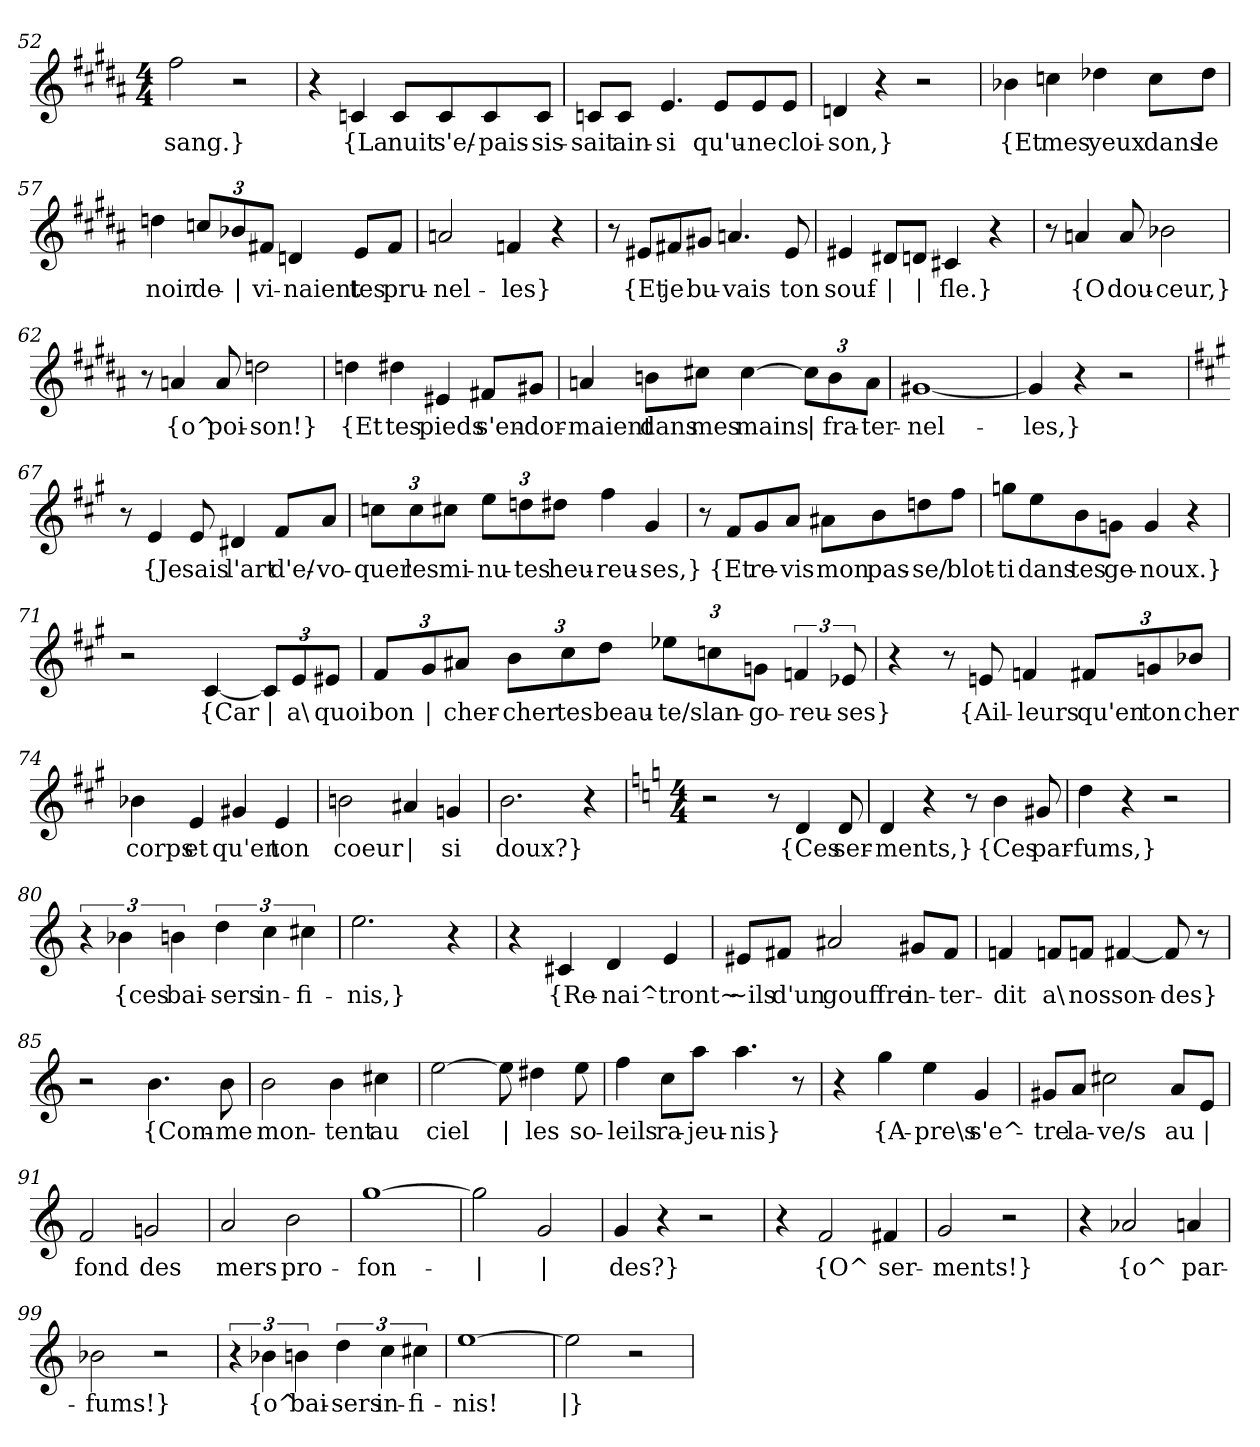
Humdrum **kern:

**kern	**text
*part1	*part1
*staff1	*staff1
*clefG2	*
*k[f#c#g#d#a#]	*
*M4/4	*
=52	=52
!	!LO:LY:b
2ff#\	sang.}
2r	.
!!LO:LB:g=z
=53	=53
4r	.
!	!LO:LY:b
4c/	{La
!	!LO:LY:b
8c/L	nuit
!	!LO:LY:b
8c/	s'e/-
!	!LO:LY:b
8c/	-pais-
!	!LO:LY:b
8c/J	-sis-
=54	=54
!	!LO:LY:b
8c/L	-sait
!	!LO:LY:b
8c/J	ain-
!	!LO:LY:b
4.e/	-si
!	!LO:LY:b
8e/L	qu'u-
!	!LO:LY:b
8e/	-ne
!	!LO:LY:b
8e/J	cloi-
=55	=55
!	!LO:LY:b
4d/	-son,}
4r	.
2r	.
=56	=56
!	!LO:LY:b
4b-\	{Et
!	!LO:LY:b
4cc\	mes
!	!LO:LY:b
4dd-X\	yeux
!	!LO:LY:b
8cc\L	dans
!	!LO:LY:b
8dd-\J	le
!!LO:LB:g=z
=57	=57
!	!LO:LY:b
4ddn\	noir
*Xbrackettup	*
!	!LO:LY:b
12cc/L	de-
!	!LO:LY:b
12b-/	|
!	!LO:LY:b
12f#X/J	vi-
!	!LO:LY:b
4d/	-naient
!	!LO:LY:b
8e/L	tes
!	!LO:LY:b
8f#/J	pru-
=58	=58
!	!LO:LY:b
2a/	-nel-
!	!LO:LY:b
4fn/	-les}
4r	.
=59	=59
8r	.
!	!LO:LY:b
8e#X/L	{Et
!	!LO:LY:b
8f#X/	je
!	!LO:LY:b
8g#X/J	bu-
!	!LO:LY:b
4.a/	-vais
!	!LO:LY:b
8e#/	ton
=60	=60
!	!LO:LY:b
4e#X/	souf-
!	!LO:LY:b
8d#X/L	|
!	!LO:LY:b
8dn/J	|
!	!LO:LY:b
4c#X/	-fle.}
4r	.
!!LO:LB:g=z
=61	=61
8r	.
!	!LO:LY:b
4a/	{O
!	!LO:LY:b
8a/	dou-
!	!LO:LY:b
2b-\	-ceur,}
=62	=62
8r	.
!	!LO:LY:b
4a/	{o^
!	!LO:LY:b
8a/	poi-
!	!LO:LY:b
2dd\	-son!}
=63	=63
!	!LO:LY:b
4dd\	{Et
!	!LO:LY:b
4dd#X\	tes
!	!LO:LY:b
4e#X/	pieds
!	!LO:LY:b
8f#X/L	s'en-
!	!LO:LY:b
8g#X/J	-dor-
=64	=64
!	!LO:LY:b
4a/	-maient
!	!LO:LY:b
8bn\L	dans
!	!LO:LY:b
8cc#X\J	mes
!	!LO:LY:b
[4cc#\	mains
!	!LO:LY:b
12cc#\L]	|
!	!LO:LY:b
12b\	fra-
!	!LO:LY:b
12a\J	-ter-
!!LO:LB:g=z
=65	=65
!	!LO:LY:b
[1g#X	-nel-
=66	=66
!	!LO:LY:b
4g#/]	-les,}
4r	.
2r	.
=67	=67
*k[f#c#g#]	*
8r	.
!	!LO:LY:b
4e/	{Je
!	!LO:LY:b
8e/	sais
!	!LO:LY:b
4d#X/	l'art
!	!LO:LY:b
8f#/L	d'e/-
!	!LO:LY:b
8a/J	-vo-
=68	=68
!	!LO:LY:b
12ccn\L	-quer
!	!LO:LY:b
12cc\	les
!	!LO:LY:b
12cc#X\J	mi-
!	!LO:LY:b
12ee\L	-nu-
!	!LO:LY:b
12ddn\	-tes
!	!LO:LY:b
12dd#X\J	heu-
!	!LO:LY:b
4ff#\	-reu-
!	!LO:LY:b
4g#/	-ses,}
!!LO:LB:g=z
=69	=69
8r	.
!	!LO:LY:b
8f#/L	{Et
!	!LO:LY:b
8g#/	re-
!	!LO:LY:b
8a/J	-vis
!	!LO:LY:b
8a#X\L	mon
!	!LO:LY:b
8b\	pas-
!	!LO:LY:b
8ddn\	-se/
!	!LO:LY:b
8ff#\J	blot-
=70	=70
!	!LO:LY:b
8ggn\L	-ti
!	!LO:LY:b
8ee\	dans
!	!LO:LY:b
8b\	tes
!	!LO:LY:b
8gn\J	ge-
!	!LO:LY:b
4g/	-noux.}
4r	.
=71	=71
2r	.
!	!LO:LY:b
[4c#/	{Car
!	!LO:LY:b
12c#/L]	|
!	!LO:LY:b
12e/	a\
!	!LO:LY:b
12e#X/J	quoi
!!LO:LB:g=z
=72	=72
!	!LO:LY:b
12f#/L	bon
!	!LO:LY:b
12g#/	|
!	!LO:LY:b
12a#X/J	cher-
!	!LO:LY:b
12b\L	-cher
!	!LO:LY:b
12cc#\	tes
!	!LO:LY:b
12dd\J	beau-
!	!LO:LY:b
12ee-X\L	-te/s
!	!LO:LY:b
12ccn\	lan-
!	!LO:LY:b
12gn\J	-go-
*brackettup	*
!	!LO:LY:b
6fn/	-reu-
!	!LO:LY:b
12e-X/	-ses}
=73	=73
4r	.
8r	.
!	!LO:LY:b
8en/	{Ail-
!	!LO:LY:b
4fn/	-leurs
*Xbrackettup	*
!	!LO:LY:b
12f#X/L	qu'en
!	!LO:LY:b
12gn/	ton
!	!LO:LY:b
12b-X/J	cher
!!LO:LB:g=z
=74	=74
!	!LO:LY:b
4b-X\	corps
!	!LO:LY:b
4e/	et
!	!LO:LY:b
4g#X/	qu'en
!	!LO:LY:b
4e/	ton
=75	=75
!	!LO:LY:b
2bn\	coeur
!	!LO:LY:b
4a#X/	|
!	!LO:LY:b
4gn/	si
=76	=76
!	!LO:LY:b
2.b\	doux?}
4r	.
=77	=77
*k[]	*
*M4/4	*
2r	.
8r	.
!	!LO:LY:b
4d/	{Ces
!	!LO:LY:b
8d/	ser-
=78	=78
!	!LO:LY:b
4d/	-ments,}
4r	.
8r	.
!	!LO:LY:b
4b\	{Ces
!	!LO:LY:b
8g#X/	par-
=79	=79
!	!LO:LY:b
4dd\	-fums,}
4r	.
2r	.
!!LO:LB:g=z
=80	=80
*brackettup	*
6r	.
!	!LO:LY:b
6b-X\	{ces
!	!LO:LY:b
6bn\	bai-
!	!LO:LY:b
6dd\	-sers
!	!LO:LY:b
6cc\	in-
!	!LO:LY:b
6cc#X\	-fi-
=81	=81
!	!LO:LY:b
2.ee\	-nis,}
4r	.
=82	=82
4r	.
!	!LO:LY:b
4c#X/	{Re-
!	!LO:LY:b
4d/	-nai^-
!	!LO:LY:b
4e/	-tront~
=83	=83
!	!LO:LY:b
8e#X/L	~ils
!	!LO:LY:b
8f#X/J	d'un
!	!LO:LY:b
2a#X/	gouffre
!	!LO:LY:b
8g#X/L	in-
!	!LO:LY:b
8f#/J	-ter-
=84	=84
!	!LO:LY:b
4fn/	-dit
!	!LO:LY:b
8fn/L	a\
!	!LO:LY:b
8fn/J	nos
!	!LO:LY:b
[4f#X/	son-
!	!LO:LY:b
8f#/]	-des}
8r	.
!!LO:LB:g=z
=85	=85
2r	.
!	!LO:LY:b
4.b\	{Com-
!	!LO:LY:b
8b\	-me
=86	=86
!	!LO:LY:b
2b\	mon-
!	!LO:LY:b
4b\	-tent
!	!LO:LY:b
4cc#X\	au
=87	=87
!	!LO:LY:b
[2ee\	ciel
!	!LO:LY:b
8ee\]	|
!	!LO:LY:b
4dd#X\	les
!	!LO:LY:b
8ee\	so-
=88	=88
!	!LO:LY:b
4ff\	-leils
!	!LO:LY:b
8cc\L	ra-
!	!LO:LY:b
8aa\J	-jeu-
!	!LO:LY:b
4.aa\	-nis}
8r	.
=89	=89
4r	.
!	!LO:LY:b
4gg\	{A-
!	!LO:LY:b
4ee\	-pre\s
!	!LO:LY:b
4g/	s'e^-
=90	=90
!	!LO:LY:b
8g#X/L	-tre
!	!LO:LY:b
8a/J	la-
!	!LO:LY:b
2cc#X\	-ve/s
!	!LO:LY:b
8a/L	au
!	!LO:LY:b
8e/J	|
!!LO:PB:g=z
=91	=91
!	!LO:LY:b
2f/	fond
!	!LO:LY:b
2gn/	des
=92	=92
!	!LO:LY:b
2a/	mers
!	!LO:LY:b
2b\	pro-
=93	=93
!	!LO:LY:b
[1gg	-fon-
=94	=94
!	!LO:LY:b
2gg\]	|
!	!LO:LY:b
2g/	|
=95	=95
!	!LO:LY:b
4g/	-des?}
4r	.
2r	.
=96	=96
4r	.
!	!LO:LY:b
2f/	{O^
!	!LO:LY:b
4f#X/	ser-
=97	=97
!	!LO:LY:b
2g/	-ments!}
2r	.
=98	=98
4r	.
!	!LO:LY:b
2a-X/	{o^
!	!LO:LY:b
4an/	par-
=99	=99
!	!LO:LY:b
2b-X\	-fums!}
2r	.
!!LO:LB:g=z
=100	=100
6r	.
!	!LO:LY:b
6b-X\	{o^
!	!LO:LY:b
6bn\	bai-
!	!LO:LY:b
6dd\	-sers
!	!LO:LY:b
6cc\	in-
!	!LO:LY:b
6cc#X\	-fi-
=101	=101
!	!LO:LY:b
[1ee	-nis!
=102	=102
!	!LO:LY:b
2ee\]	|}
2r	.
=	=
*-	*-
